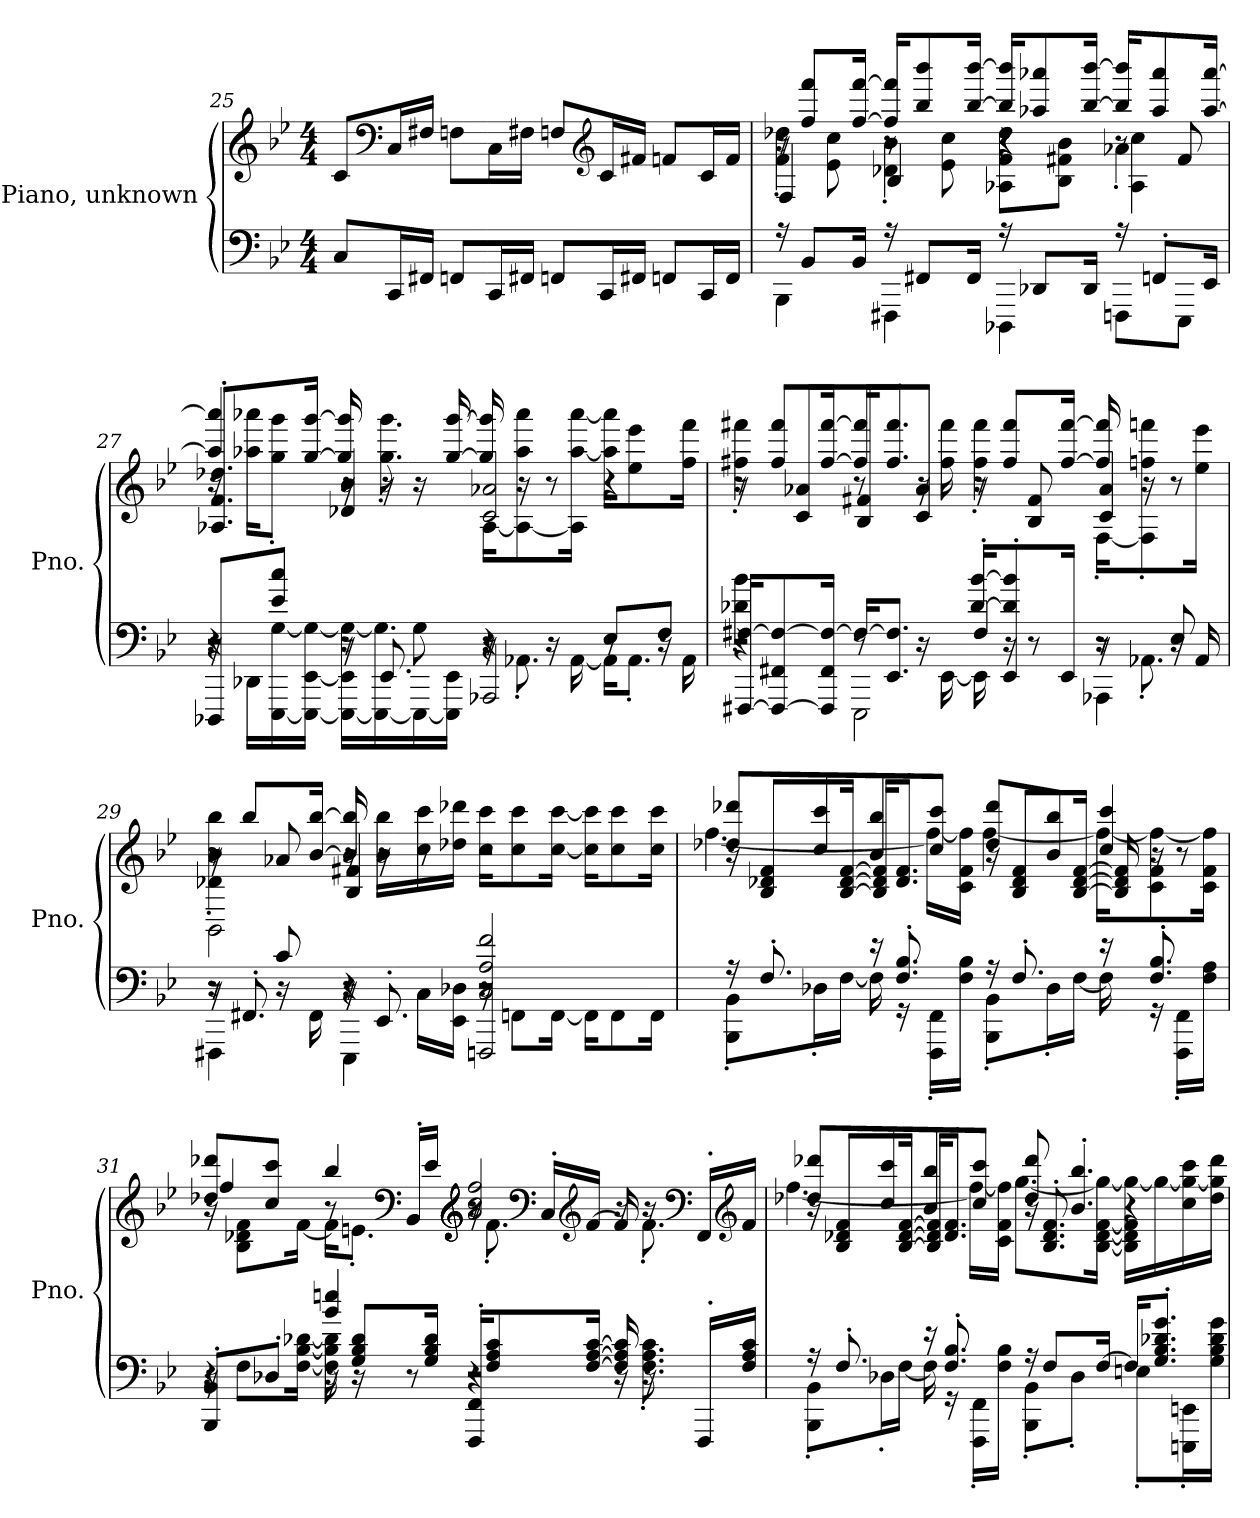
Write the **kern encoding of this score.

**kern	**kern
*part1	*part1
*staff2	*staff1
*I"Piano, unknown	*
*I'Pno.	*
*clefF4	*clefG2
*k[b-e-]	*k[b-e-]
*M4/4	*M4/4
=25	=25
8C/L	8c/L
*	*clefF4
16CC/L	16C/L
16FF#X/JJ	16F#X/JJ
8FFn/L	8Fn\L
16CC/L	16C\L
16FF#X/JJ	16F#X\JJ
8FFn/L	8Fn/L
*	*clefG2
16CC/L	16c/L
16FF#X/JJ	16f#X/JJ
8FFn/L	8fn/L
16CC/L	16c/L
16FF/JJ	16f/JJ
!!LO:PB:g=z
=26	=26
*^	*^
*	*	*	*^
*	*	*	*	*^
16r	4BBB-\	16r	4f\' 4dd-X\'	4F/	8r
8BB-/L	.	8ff/ 8fff/L	.	.	.
.	.	.	.	.	8e-\ 8cc\
16BB-/Jk	.	[16ff/ [16fff/Jk	.	.	.
16r	4FFF#X\	16ff/] 16fff/]KL	4d-X\' 4b-\'	4B-/	8r
8FF#X/L	.	8bb-/ 8bbb-/	.	.	.
.	.	.	.	.	8e-\ 8cc\
16FF#/Jk	.	[16bb-/ [16bbb-/Jk	.	.	.
16r	4DDD-X\	16bb-/] 16bbb-/]KL	4r	4r	8A-X\ 8f\ 8dd-\L
8DD-X/L	.	8aa-X/ 8aaa-X/	.	.	.
.	.	.	.	.	8B-\ 8f#X\ 8b-\J
16DD-/Jk	.	[16bb-/ [16bbb-/Jk	.	.	.
16r	8FFFn\L	16bb-/] 16bbb-/]KL	4a-X'\	8r	4A-\ 4cc\
8FFn'/L	.	8aa-/ 8aaa-/	.	.	.
.	8EEE-\J	.	.	8f#/	.
16EE-/Jk	.	[16aa-/ [16aaa-/Jk	.	.	.
*	*	*	*	*v	*v
!!LO:LB:g=z
=27	=27	=27	=27	=27
*^	*^	*	*	*
2r	4r	8DDD-X/L	16r	4aa-/] 4aaa-/]	16r	8.A-X/' 8.f/' 8.dd-X/'L
.	.	.	16DD-X\LL	.	16aa-X\ 16aaa-X\KL	.
.	.	8e-/ 8cc/J	[16EEE-\ [16G\	.	8gg\' 8ggg\'J	.
.	.	.	16EEE-\_ [16EE-\ 16G\_JJ	.	.	[16gg/ [16ggg/Jk
.	8r	16r	16EEE-\_ 16EE-\] 16G\_LL	4d-X/ 4b-/	16r	16gg/] 16ggg/]
.	.	8.EE-'/	16EEE-\_ 16G\]	.	8.gg\' 8.ggg\'	16r
.	8G\	.	16EEE-\_	.	.	16r
.	.	.	16EEE-\] 16EE-\JJ	.	.	[16gg/ [16ggg/
4r	8r	2AAA-X/	16r	2c/ 2a-X/	[16A-\KL	16gg/] 16ggg/]
.	.	.	8.AA-X'\	.	8A-\_ 8aa-\ 8aaa-\	16r
.	16r	.	.	.	.	8r
.	[16AA-\	.	.	.	16A-\] [16aa-\ [16aaa-\Jk	.
8E-/L	16AA-\KL]	.	8r	.	16aa-\] 16aaa-\]KL	4r
.	8.AA-'\J	.	.	.	8ee-\ 8eee-\	.
8F/J	.	.	16r	.	.	.
.	.	.	16AA-\	.	16ff\ 16fff\Jk	.
!!LO:LB:g=z	!!	!!
=28	=28	=28	=28	=28	=28	=28
2r	4d-X\' 4b-\'	[16FFF#X/ [16F#X/KL	4r	16r	4ff#X\' 4fff#X\'	8r
.	.	8FFF#/_ 8FF#X/ 8F#/_	.	8ff#/ 8fff#/L	.	.
.	.	.	.	.	.	8c/ 8a-X/L
.	.	16FFF#/] 16FF#/ 16F#/_Jk	.	[16ff#/ [16fff#/Jk	.	.
.	2EEE-\	16F#/KL_	8r	16ff#/] 16fff#/]KL	8r	8B-/ 8f#X/
.	.	8.EE-/ 8.F#/]J	.	8.ff#/' 8.fff#/'J	.	.
.	.	.	16r	.	16r	8c/ 8a-/J
.	.	.	[16EE-\	.	16ff#\ 16fff#\	.
4F#/	.	[16d-/' [16b-/'KL	16EE-\]	16r	4ff#\' 4fff#\'	8r
.	.	8EE-/' 8d-/]' 8b-/]'	16r	8ff#/ 8fff#/L	.	.
.	.	.	8r	.	.	8B-/ 8f#/
.	.	16EE-/Jk	.	[16ff#/ [16fff#/Jk	.	.
8r	4AAA-X\	8r	16r	16ff#/] 16fff#/]	[16F'\KL	4c/ 4a-/
.	.	.	8.AA-X'\	16r	8F\]' 8ffn\' 8fffn\'	.
8E-/	.	16r	.	8r	.	.
.	.	16AA-/	.	.	16ee-\ 16eee-\Jk	.
!!LO:LB:g=z
=29	=29	=29	=29	=29	=29	=29
*	*	*	*	*	*	*^
8r	8r	16r	4FFF#X\	16r	4d-X\' 4b-\' 4bb-\'	8r	2BB-\
.	.	8.FF#X'/	.	8bb-/L	.	.	.
8c/	16r	.	.	.	.	8a-X/	.
.	16FF#\	.	.	[16b-/ [16bb-/Jk	.	.	.
4r	8r	16r	4EEE-\	16b-/] 16bb-/]	16r	4B-/ 4f#X/	.
.	.	8.EE-'/	.	16r	16b-\ 16bb-\LL	.	.
.	16C\LL	.	.	8r	16cc\ 16ccc\	.	.
.	16EE-\ 16D-X\JJ	.	.	.	16dd-X\ 16ddd-X\JJ	.	.
2FFFn/ 2C/ 2A/ 2f/	16r	2r	2r	2r	16cc\ 16ccc\KL	2r	2r
.	8FFn\L	.	.	.	8cc\ 8ccc\	.	.
.	[16FF\Jk	.	.	.	[16cc\ [16ccc\Jk	.	.
.	16FF\KL]	.	.	.	16cc\] 16ccc\]KL	.	.
.	8FF\	.	.	.	8cc\ 8ccc\	.	.
.	16FF\Jk	.	.	.	16cc\ 16ccc\Jk	.	.
*	*v	*v	*v	*	*	*	*
*	*	*	*	*v	*v
!!LO:LB:g=z
=30	=30	=30	=30	=30
16r	8BBB-\' 8BB-\'L	8dd-X/ 8ddd-X/L	[4.ff\	16r
8.F'/	.	.	.	8B-/ 8d-X/ 8f/L
.	16D-X'\L	8cc/ 8ccc/	.	.
.	[16F\JJ	.	.	[16B-/ [16d-/ [16f/Jk
16r	16F\]	8b-/ 8bb-/	.	16B-/] 16d-/] 16f/]KL
8.F/' 8.B-/'	16r	.	.	8.d-/' 8.f/'J
.	16FFF\' 16FF\'LL	8cc/ 8ccc/J	16ff\LL_	.
.	16F\ 16B-\JJ	.	16c\ 16f\ 16ff\]JJ	.
16r	8BBB-\' 8BB-\'L	8dd-/ 8ddd-/L	[4ff\	16r
8.F'/	.	.	.	8B-/ 8d-/ 8f/L
.	16D-'\L	8b-/ 8bb-/J	.	.
.	[16F\JJ	.	.	[16B-/ [16d-/ [16f/Jk
16r	16F\]	4cc/ 4ccc/	16ff\KL_	16B-/] 16d-/] 16f/]
8.F/' 8.B-/'	16r	.	8c\ 8f\ 8ff\_	16r
.	16FFF\' 16FF\'LL	.	.	8r
.	16F\ 16A\JJ	.	16c\ 16f\ 16ff\]Jk	.
!!LO:LB:g=z	!!	!!
=31	=31	=31	=31	=31
*	*^	*	*	*
4r	16r	8BBB-/' 8BB-/'L	8dd-X/ 8ddd-X/L	16r	4ff/
.	8F\L	.	.	8B-\ 8d-X\ 8f\L	.
.	.	8D-X'/J	8cc/ 8ccc/J	.	.
.	[16F\ [16B-\ [16d-X\Jk	.	.	[16f\Jk	.
4b-/ 4een/	16F\] 16B-\] 16d-\]	16r	4bb-/	16f\KL]	8r
.	16r	8G/ 8B-/ 8d-/L	.	8.en'\J	.
*	*	*	*clefF4	*	*
.	8r	.	.	.	16BB-'/LL
.	.	16G/ 16B-/ 16d-/Jk	.	.	16e/JJ
*	*	*	*clefG2	*	*
2r	4r	16FFF/' 16FF/'KL	2a/ 2cc/ 2ff/	16r	8r
.	.	8F/ 8A/ 8c/	.	8.f'\	.
*	*	*	*clefF4	*	*
.	.	.	.	.	16C'/LL
*	*	*	*clefG2	*	*
.	.	[16F/ [16A/ [16c/Jk	.	.	[16f/JJ
.	16r	16F/] 16A/] 16c/]	.	16r	16f/]
.	8.F\' 8.A\' 8.c\'	16r	.	8.f'\	16r
*	*	*	*clefF4	*	*
.	.	16FFF'/LL	.	.	16FF'/LL
*	*	*	*clefG2	*	*
.	.	16F/ 16A/ 16c/JJ	.	.	16f/JJ
*	*v	*v	*	*	*
!!LO:PB:g=z	!!	!!
=32	=32	=32	=32	=32
16r	8BBB-\' 8BB-\'L	8dd-X/ 8ddd-X/L	[4.ff\	16r
8.F'/	.	.	.	8B-/ 8d-X/ 8f/L
.	16D-X'\L	8cc/ 8ccc/	.	.
.	[16F\JJ	.	.	[16B-/ [16d-/ [16f/Jk
16r	16F\]	8b-/ 8bb-/	.	16B-/] 16d-/] 16f/]KL
8.F/' 8.B-/'	16r	.	.	8.d-/' 8.f/'J
.	16FFF\' 16FF\'LL	8cc/ 8ccc/J	16ff\LL_	.
.	16F\ 16B-\JJ	.	16c\ 16f\ 16ff\]JJ	.
16r	8BBB-\' 8BB-\'L	8dd-/ 8ddd-/	[8.gg\L	16r
8F/L	.	.	.	8.B-/' 8.d-/' 8.f/'
.	8D-'\J	4.b-/' 4.bb-/'	.	.
[16F/Jk	.	.	[16B-\ [16d-\ [16f\ 16gg\_Jk	.
16F/KL]	8En'\L	.	16B-\] 16d-\] 16f\] 16gg\_LL	4r
8.G/' 8.B-/' 8.d-X/' 8.g/'J	.	.	16gg\_	.
.	16EEEn\' 16EEn\'L	.	16cc\ 16gg\_ 16ccc\	.
.	16G\ 16B-\ 16d-\ 16g\JJ	.	16dd-\ 16gg\] 16ddd-\JJ	.
*v	*v	*	*	*
*	*v	*v	*v
=	=
*-	*-
